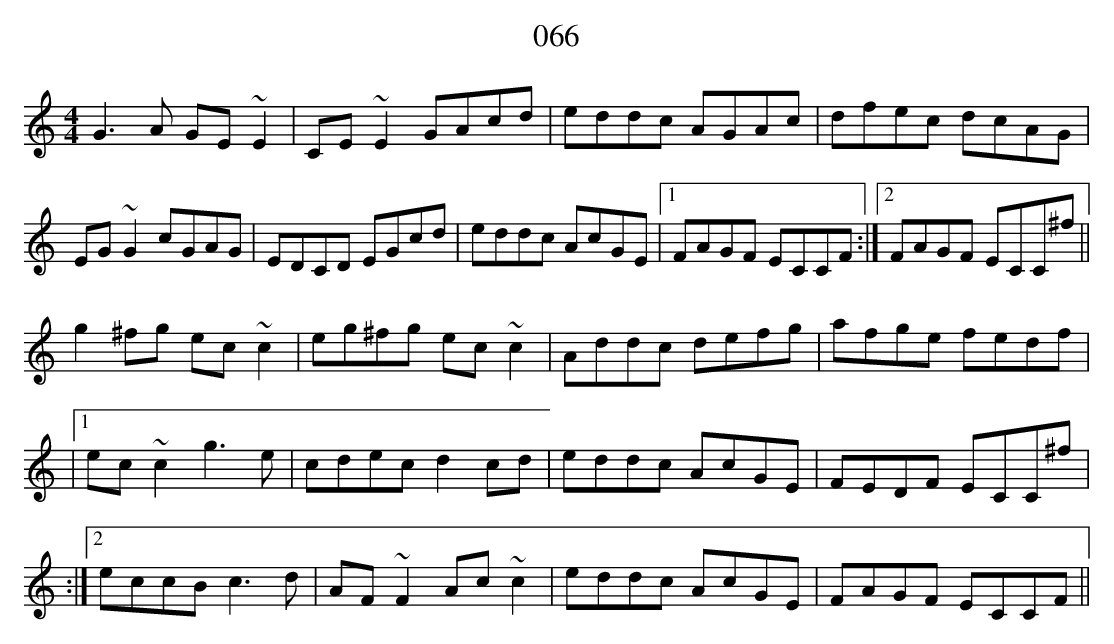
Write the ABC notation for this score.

X:1
T:066
M:4/4
L:1/8
K:C
G3A GE~E2|CE~E2 GAcd|eddc AGAc|dfec dcAG|
EG~G2 cGAG|EDCD EGcd|eddc AcGE|1FAGF ECCF:|2FAGF ECC^f||
g2^fg ec~c2|eg^fg ec~c2|Addc defg|afge fedf|
|1ec~c2 g3e|cdec d2cd|eddc AcGE|FEDF ECC^f|
:|2eccB c3d|AF~F2 Ac~c2|eddc AcGE|FAGF ECCF||
